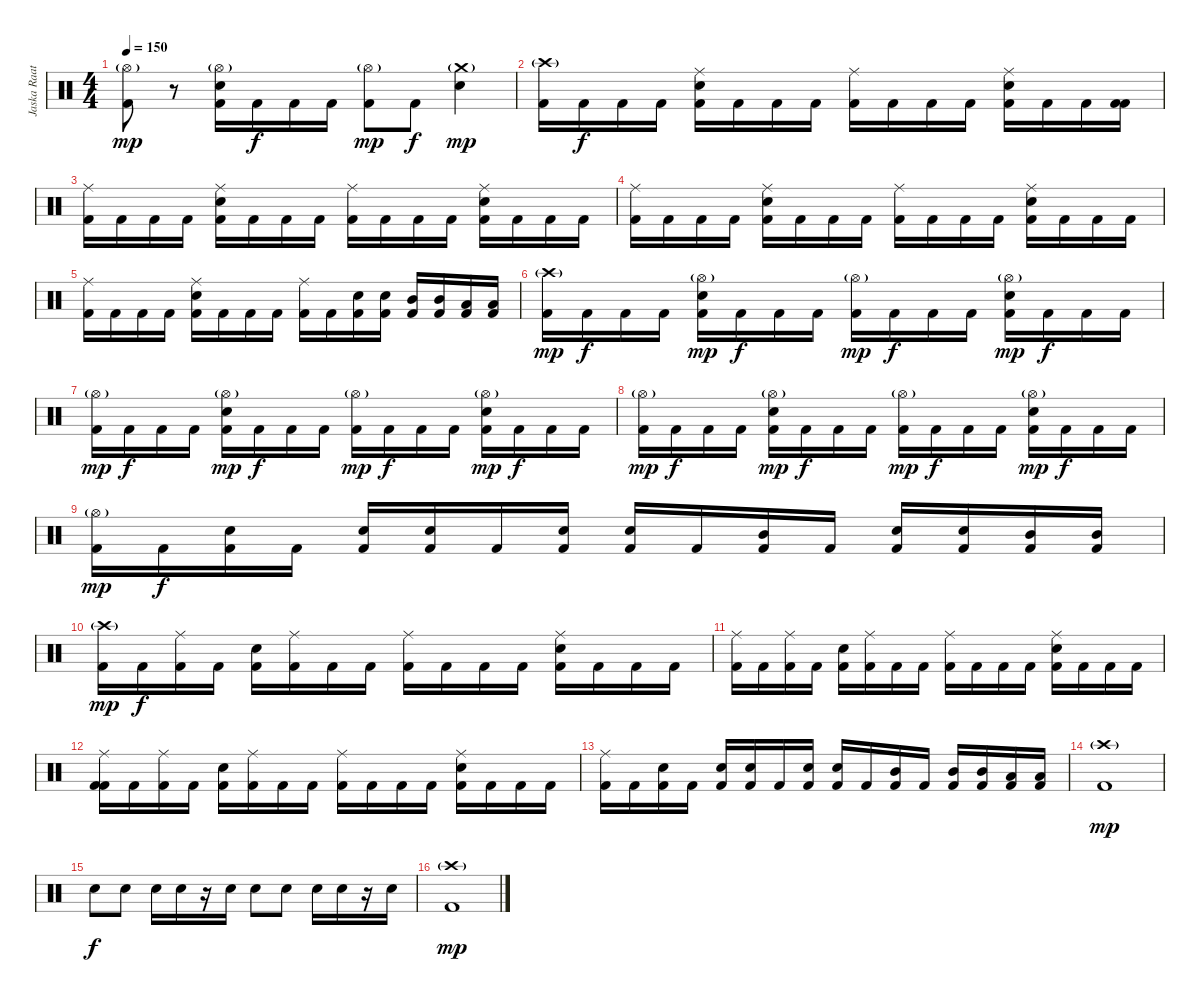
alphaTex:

\track ("Jaska Raatikainen" "Jaska Raat") {instrument percussion}
\staff {score}
\articulation defaults
\ts (4 4)
\tempo 150
\clef neutral
\ks c
("Hi-Hat (open)"{g} "Kick (hit) 2").8{dy mp} r.8 ("Hi-Hat (open)"{g} "Electric Snare (hit)" "Kick (hit) 2").16 "Kick (hit) 2".16{dy f} "Kick (hit) 2".16 "Kick (hit) 2".16 ("Hi-Hat (open)"{g} "Kick (hit) 2").8{dy mp} "Kick (hit) 2".8{dy f} ("Crash medium (hit)"{g} "Electric Snare (hit)").4{dy mp} |
("Crash high (hit)"{g} "Kick (hit) 2").16 "Kick (hit) 2".16{dy f} "Kick (hit) 2".16 "Kick (hit) 2".16 ("Ride (middle)" "Electric Snare (hit)" "Kick (hit) 2").16 "Kick (hit) 2".16 "Kick (hit) 2".16 "Kick (hit) 2".16 ("Ride (middle)" "Kick (hit) 2").16 "Kick (hit) 2".16 "Kick (hit) 2".16 "Kick (hit) 2".16 ("Ride (middle)" "Electric Snare (hit)" "Kick (hit) 2").16 "Kick (hit) 2".16 "Kick (hit) 2".16 ("Kick (hit) 2" "Kick (hit) 2").16 |
("Ride (middle)" "Kick (hit) 2").16 "Kick (hit) 2".16 "Kick (hit) 2".16 "Kick (hit) 2".16 ("Ride (middle)" "Electric Snare (hit)" "Kick (hit) 2").16 "Kick (hit) 2".16 "Kick (hit) 2".16 "Kick (hit) 2".16 ("Ride (middle)" "Kick (hit) 2").16 "Kick (hit) 2".16 "Kick (hit) 2".16 "Kick (hit) 2".16 ("Ride (middle)" "Electric Snare (hit)" "Kick (hit) 2").16 "Kick (hit) 2".16 "Kick (hit) 2".16 "Kick (hit) 2".16 |
("Ride (middle)" "Kick (hit) 2").16 "Kick (hit) 2".16 "Kick (hit) 2".16 "Kick (hit) 2".16 ("Ride (middle)" "Electric Snare (hit)" "Kick (hit) 2").16 "Kick (hit) 2".16 "Kick (hit) 2".16 "Kick (hit) 2".16 ("Ride (middle)" "Kick (hit) 2").16 "Kick (hit) 2".16 "Kick (hit) 2".16 "Kick (hit) 2".16 ("Ride (middle)" "Electric Snare (hit)" "Kick (hit) 2").16 "Kick (hit) 2".16 "Kick (hit) 2".16 "Kick (hit) 2".16 |
("Ride (middle)" "Kick (hit) 2").16 "Kick (hit) 2".16 "Kick (hit) 2".16 "Kick (hit) 2".16 ("Ride (middle)" "Electric Snare (hit)" "Kick (hit) 2").16 "Kick (hit) 2".16 "Kick (hit) 2".16 "Kick (hit) 2".16 ("Ride (middle)" "Kick (hit) 2").16 "Kick (hit) 2".16 ("Electric Snare (hit)" "Kick (hit) 2").16 ("Electric Snare (hit)" "Kick (hit) 2").16 ("Mid Tom (hit)" "Kick (hit) 2").16 ("Mid Tom (hit)" "Kick (hit) 2").16 ("Low Tom (hit)" "Kick (hit) 2").16 ("Low Tom (hit)" "Kick (hit) 2").16 |
("Crash high (hit)"{g} "Kick (hit) 2").16{dy mp} "Kick (hit) 2".16{dy f} "Kick (hit) 2".16 "Kick (hit) 2".16 ("Hi-Hat (open)"{g} "Electric Snare (hit)" "Kick (hit) 2").16{dy mp} "Kick (hit) 2".16{dy f} "Kick (hit) 2".16 "Kick (hit) 2".16 ("Hi-Hat (open)"{g} "Kick (hit) 2").16{dy mp} "Kick (hit) 2".16{dy f} "Kick (hit) 2".16 "Kick (hit) 2".16 ("Hi-Hat (open)"{g} "Electric Snare (hit)" "Kick (hit) 2").16{dy mp} "Kick (hit) 2".16{dy f} "Kick (hit) 2".16 "Kick (hit) 2".16 |
("Hi-Hat (open)"{g} "Kick (hit) 2").16{dy mp} "Kick (hit) 2".16{dy f} "Kick (hit) 2".16 "Kick (hit) 2".16 ("Hi-Hat (open)"{g} "Electric Snare (hit)" "Kick (hit) 2").16{dy mp} "Kick (hit) 2".16{dy f} "Kick (hit) 2".16 "Kick (hit) 2".16 ("Hi-Hat (open)"{g} "Kick (hit) 2").16{dy mp} "Kick (hit) 2".16{dy f} "Kick (hit) 2".16 "Kick (hit) 2".16 ("Hi-Hat (open)"{g} "Electric Snare (hit)" "Kick (hit) 2").16{dy mp} "Kick (hit) 2".16{dy f} "Kick (hit) 2".16 "Kick (hit) 2".16 |
("Hi-Hat (open)"{g} "Kick (hit) 2").16{dy mp} "Kick (hit) 2".16{dy f} "Kick (hit) 2".16 "Kick (hit) 2".16 ("Hi-Hat (open)"{g} "Electric Snare (hit)" "Kick (hit) 2").16{dy mp} "Kick (hit) 2".16{dy f} "Kick (hit) 2".16 "Kick (hit) 2".16 ("Hi-Hat (open)"{g} "Kick (hit) 2").16{dy mp} "Kick (hit) 2".16{dy f} "Kick (hit) 2".16 "Kick (hit) 2".16 ("Hi-Hat (open)"{g} "Electric Snare (hit)" "Kick (hit) 2").16{dy mp} "Kick (hit) 2".16{dy f} "Kick (hit) 2".16 "Kick (hit) 2".16 |
("Hi-Hat (open)"{g} "Kick (hit) 2").16{dy mp} "Kick (hit) 2".16{dy f} ("Electric Snare (hit)" "Kick (hit) 2").16 "Kick (hit) 2".16 ("Electric Snare (hit)" "Kick (hit) 2").16 ("Electric Snare (hit)" "Kick (hit) 2").16 "Kick (hit) 2".16 ("Electric Snare (hit)" "Kick (hit) 2").16 ("Electric Snare (hit)" "Kick (hit) 2").16 "Kick (hit) 2".16 ("Mid Tom (hit)" "Kick (hit) 2").16 "Kick (hit) 2".16 ("Electric Snare (hit)" "Kick (hit) 2").16 ("Electric Snare (hit)" "Kick (hit) 2").16 ("Mid Tom (hit)" "Kick (hit) 2").16 ("Mid Tom (hit)" "Kick (hit) 2").16 |
("Crash high (hit)"{g} "Kick (hit) 2").16{dy mp} "Kick (hit) 2".16{dy f} ("Ride (middle)" "Kick (hit) 2").16 "Kick (hit) 2".16 ("Electric Snare (hit)" "Kick (hit) 2").16 ("Ride (middle)" "Kick (hit) 2").16 "Kick (hit) 2".16 "Kick (hit) 2".16 ("Ride (middle)" "Kick (hit) 2").16 "Kick (hit) 2".16 "Kick (hit) 2".16 "Kick (hit) 2".16 ("Ride (middle)" "Electric Snare (hit)" "Kick (hit) 2").16 "Kick (hit) 2".16 "Kick (hit) 2".16 "Kick (hit) 2".16 |
("Ride (middle)" "Kick (hit) 2").16 "Kick (hit) 2".16 ("Ride (middle)" "Kick (hit) 2").16 "Kick (hit) 2".16 ("Electric Snare (hit)" "Kick (hit) 2").16 ("Ride (middle)" "Kick (hit) 2").16 "Kick (hit) 2".16 "Kick (hit) 2".16 ("Ride (middle)" "Kick (hit) 2").16 "Kick (hit) 2".16 "Kick (hit) 2".16 "Kick (hit) 2".16 ("Ride (middle)" "Electric Snare (hit)" "Kick (hit) 2").16 "Kick (hit) 2".16 "Kick (hit) 2".16 "Kick (hit) 2".16 |
("Ride (middle)" "Kick (hit) 2" "Kick (hit) 2").16 "Kick (hit) 2".16 ("Ride (middle)" "Kick (hit) 2").16 "Kick (hit) 2".16 ("Electric Snare (hit)" "Kick (hit) 2").16 ("Ride (middle)" "Kick (hit) 2").16 "Kick (hit) 2".16 "Kick (hit) 2".16 ("Ride (middle)" "Kick (hit) 2").16 "Kick (hit) 2".16 "Kick (hit) 2".16 "Kick (hit) 2".16 ("Ride (middle)" "Electric Snare (hit)" "Kick (hit) 2").16 "Kick (hit) 2".16 "Kick (hit) 2".16 "Kick (hit) 2".16 |
("Ride (middle)" "Kick (hit) 2").16 "Kick (hit) 2".16 ("Electric Snare (hit)" "Kick (hit) 2").16 "Kick (hit) 2".16 ("Electric Snare (hit)" "Kick (hit) 2").16 ("Electric Snare (hit)" "Kick (hit) 2").16 "Kick (hit) 2".16 ("Electric Snare (hit)" "Kick (hit) 2").16 ("Electric Snare (hit)" "Kick (hit) 2").16 "Kick (hit) 2".16 ("Mid Tom (hit)" "Kick (hit) 2").16 "Kick (hit) 2".16 ("Mid Tom (hit)" "Kick (hit) 2").16 ("Mid Tom (hit)" "Kick (hit) 2").16 ("Low Tom (hit)" "Kick (hit) 2").16 ("Low Tom (hit)" "Kick (hit) 2").16 |
("Crash high (hit)"{g} "Kick (hit) 2").1{dy mp} |
"Electric Snare (hit)".8{dy f} "Electric Snare (hit)".8 "Electric Snare (hit)".16 "Electric Snare (hit)".16 r.16 "Electric Snare (hit)".16 "Electric Snare (hit)".8 "Electric Snare (hit)".8 "Electric Snare (hit)".16 "Electric Snare (hit)".16 r.16 "Electric Snare (hit)".16 |
("Crash high (hit)"{g} "Kick (hit) 2").1{dy mp}
